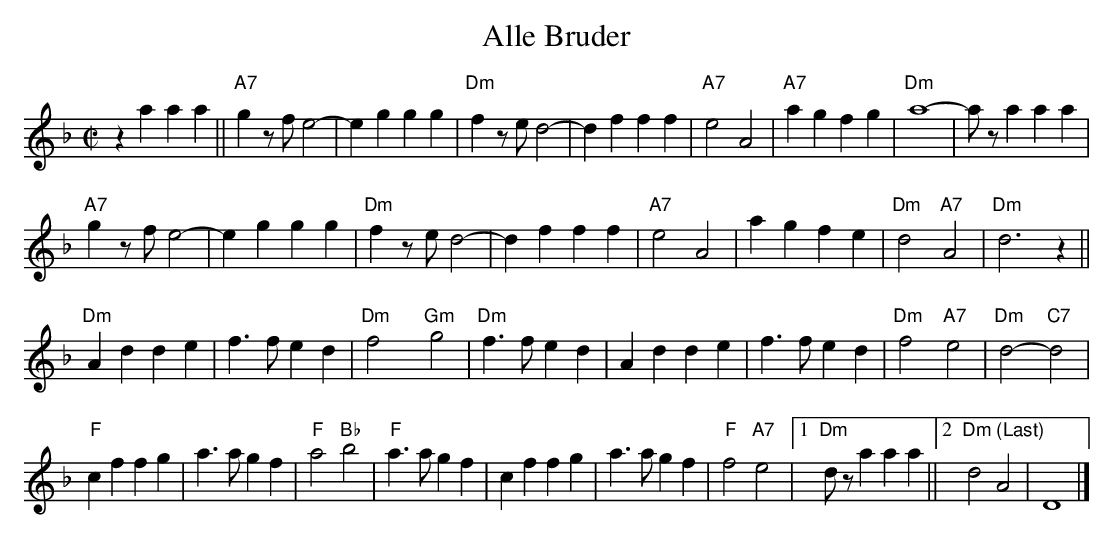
X:1
T:Alle Bruder
M:C|
K:Dm
z2a2a2a2||"A7"g2zf e4-|e2 g2g2g2|"Dm"f2ze d4-|d2 f2f2f2|"A7"e4A4|"A7"a2g2f2g2|"Dm"a8-|aza2a2a2|
"A7"g2zfe4-|e2g2g2g2|"Dm"f2ze d4-|d2 f2f2f2|"A7"e4A4|a2g2f2e2|"Dm"d4"A7"A4|"Dm"d6z2||
"Dm"A2d2d2e2|f3fe2d2|"Dm"f4x "Gm"g4|"Dm"f3fe2d2|A2d2d2e2|f3fe2d2|"Dm"f4 "A7"e4|"Dm" d4-"C7"d4|
"F"c2f2f2g2|a3ag2f2|"F"a4"Bb"b4|"F"a3ag2f2|c2f2f2g2|a3ag2f2|"F"f4"A7"e4|1"Dm"dza2a2a2||2 "Dm (Last)"d4 A4|D8|]
